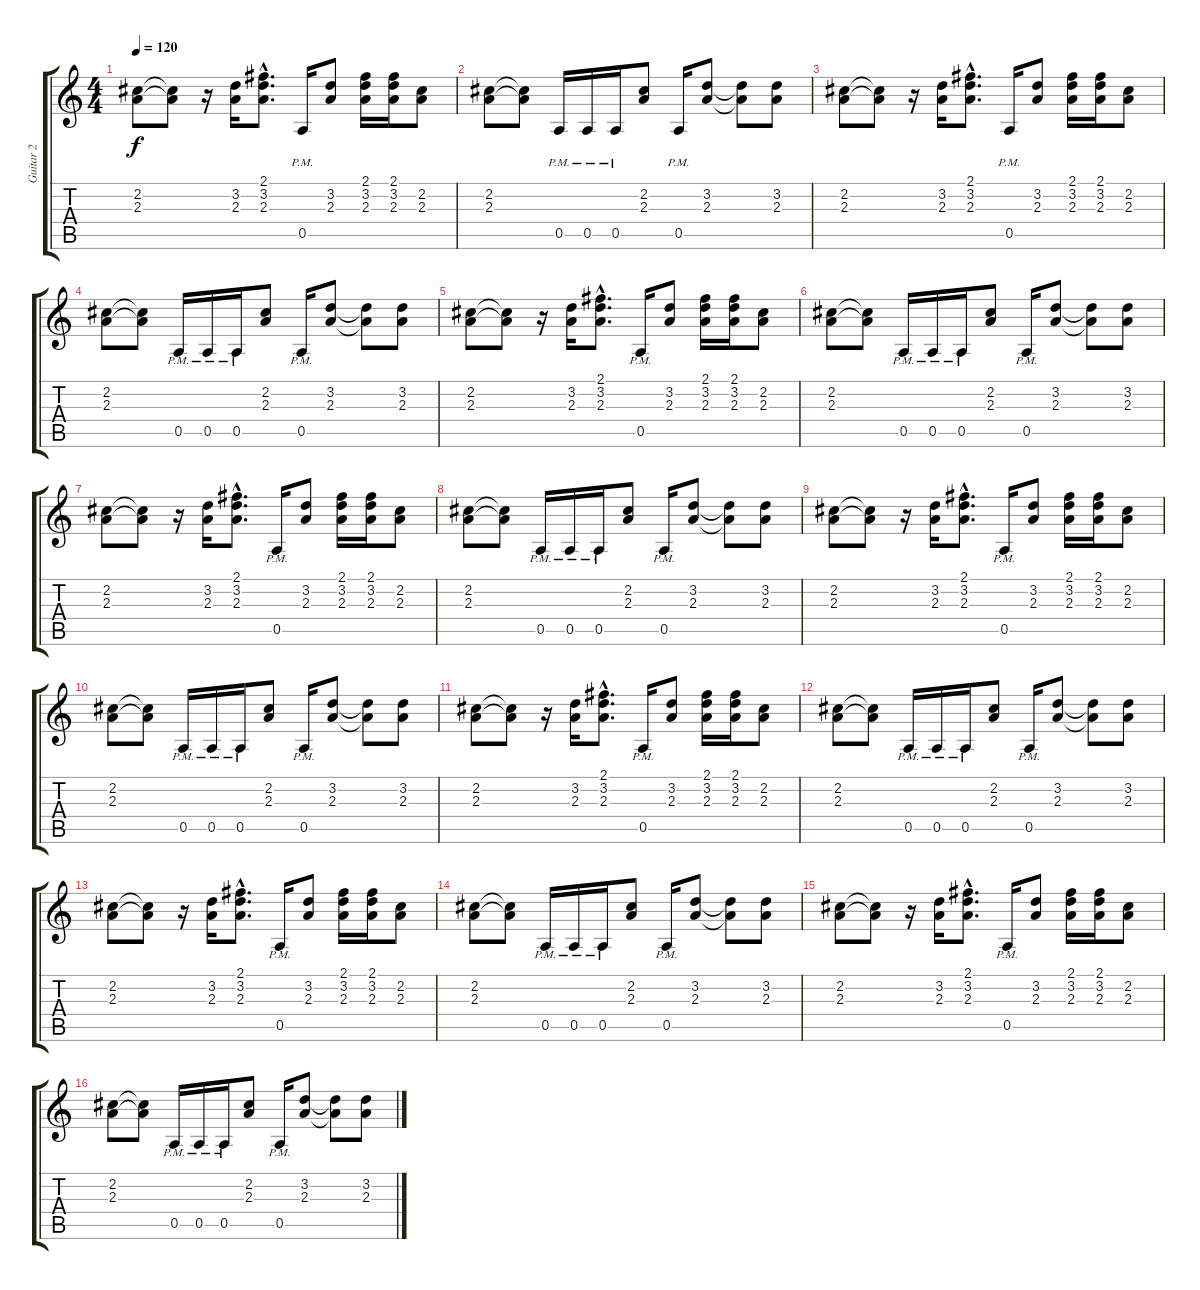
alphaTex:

\track ("Guitar 2" "Guitar 2") {instrument overdrivenguitar}
\staff {score tabs}
\tuning (E4 B3 G3 D3 A2 E2) {hide}
\ts (4 4)
\tempo 120
\clef g2
\ks c
(2.2 2.3).8{dy f} (2.2{t} 2.3{t}).8 r.16 (3.2 2.3).16 (2.1{hac} 3.2{hac} 2.3{hac}).8{d} 0.5{pm}.16 (3.2 2.3).8 (2.1 3.2 2.3).16 (2.1 3.2 2.3).16 (2.2 2.3).8 |
(2.2 2.3).8 (2.2{t} 2.3{t}).8 0.5{pm}.16 0.5{pm}.16 0.5{pm}.16 (2.2 2.3).8 0.5{pm}.16 (3.2 2.3).8 (3.2{t} 2.3{t}).8 (3.2 2.3).8 |
(2.2 2.3).8 (2.2{t} 2.3{t}).8 r.16 (3.2 2.3).16 (2.1{hac} 3.2{hac} 2.3{hac}).8{d} 0.5{pm}.16 (3.2 2.3).8 (2.1 3.2 2.3).16 (2.1 3.2 2.3).16 (2.2 2.3).8 |
(2.2 2.3).8 (2.2{t} 2.3{t}).8 0.5{pm}.16 0.5{pm}.16 0.5{pm}.16 (2.2 2.3).8 0.5{pm}.16 (3.2 2.3).8 (3.2{t} 2.3{t}).8 (3.2 2.3).8 |
(2.2 2.3).8 (2.2{t} 2.3{t}).8 r.16 (3.2 2.3).16 (2.1{hac} 3.2{hac} 2.3{hac}).8{d} 0.5{pm}.16 (3.2 2.3).8 (2.1 3.2 2.3).16 (2.1 3.2 2.3).16 (2.2 2.3).8 |
(2.2 2.3).8 (2.2{t} 2.3{t}).8 0.5{pm}.16 0.5{pm}.16 0.5{pm}.16 (2.2 2.3).8 0.5{pm}.16 (3.2 2.3).8 (3.2{t} 2.3{t}).8 (3.2 2.3).8 |
(2.2 2.3).8 (2.2{t} 2.3{t}).8 r.16 (3.2 2.3).16 (2.1{hac} 3.2{hac} 2.3{hac}).8{d} 0.5{pm}.16 (3.2 2.3).8 (2.1 3.2 2.3).16 (2.1 3.2 2.3).16 (2.2 2.3).8 |
(2.2 2.3).8 (2.2{t} 2.3{t}).8 0.5{pm}.16 0.5{pm}.16 0.5{pm}.16 (2.2 2.3).8 0.5{pm}.16 (3.2 2.3).8 (3.2{t} 2.3{t}).8 (3.2 2.3).8 |
(2.2 2.3).8 (2.2{t} 2.3{t}).8 r.16 (3.2 2.3).16 (2.1{hac} 3.2{hac} 2.3{hac}).8{d} 0.5{pm}.16 (3.2 2.3).8 (2.1 3.2 2.3).16 (2.1 3.2 2.3).16 (2.2 2.3).8 |
(2.2 2.3).8 (2.2{t} 2.3{t}).8 0.5{pm}.16 0.5{pm}.16 0.5{pm}.16 (2.2 2.3).8 0.5{pm}.16 (3.2 2.3).8 (3.2{t} 2.3{t}).8 (3.2 2.3).8 |
(2.2 2.3).8 (2.2{t} 2.3{t}).8 r.16 (3.2 2.3).16 (2.1{hac} 3.2{hac} 2.3{hac}).8{d} 0.5{pm}.16 (3.2 2.3).8 (2.1 3.2 2.3).16 (2.1 3.2 2.3).16 (2.2 2.3).8 |
(2.2 2.3).8 (2.2{t} 2.3{t}).8 0.5{pm}.16 0.5{pm}.16 0.5{pm}.16 (2.2 2.3).8 0.5{pm}.16 (3.2 2.3).8 (3.2{t} 2.3{t}).8 (3.2 2.3).8 |
(2.2 2.3).8 (2.2{t} 2.3{t}).8 r.16 (3.2 2.3).16 (2.1{hac} 3.2{hac} 2.3{hac}).8{d} 0.5{pm}.16 (3.2 2.3).8 (2.1 3.2 2.3).16 (2.1 3.2 2.3).16 (2.2 2.3).8 |
(2.2 2.3).8 (2.2{t} 2.3{t}).8 0.5{pm}.16 0.5{pm}.16 0.5{pm}.16 (2.2 2.3).8 0.5{pm}.16 (3.2 2.3).8 (3.2{t} 2.3{t}).8 (3.2 2.3).8 |
(2.2 2.3).8 (2.2{t} 2.3{t}).8 r.16 (3.2 2.3).16 (2.1{hac} 3.2{hac} 2.3{hac}).8{d} 0.5{pm}.16 (3.2 2.3).8 (2.1 3.2 2.3).16 (2.1 3.2 2.3).16 (2.2 2.3).8 |
(2.2 2.3).8 (2.2{t} 2.3{t}).8 0.5{pm}.16 0.5{pm}.16 0.5{pm}.16 (2.2 2.3).8 0.5{pm}.16 (3.2 2.3).8 (3.2{t} 2.3{t}).8 (3.2 2.3).8
